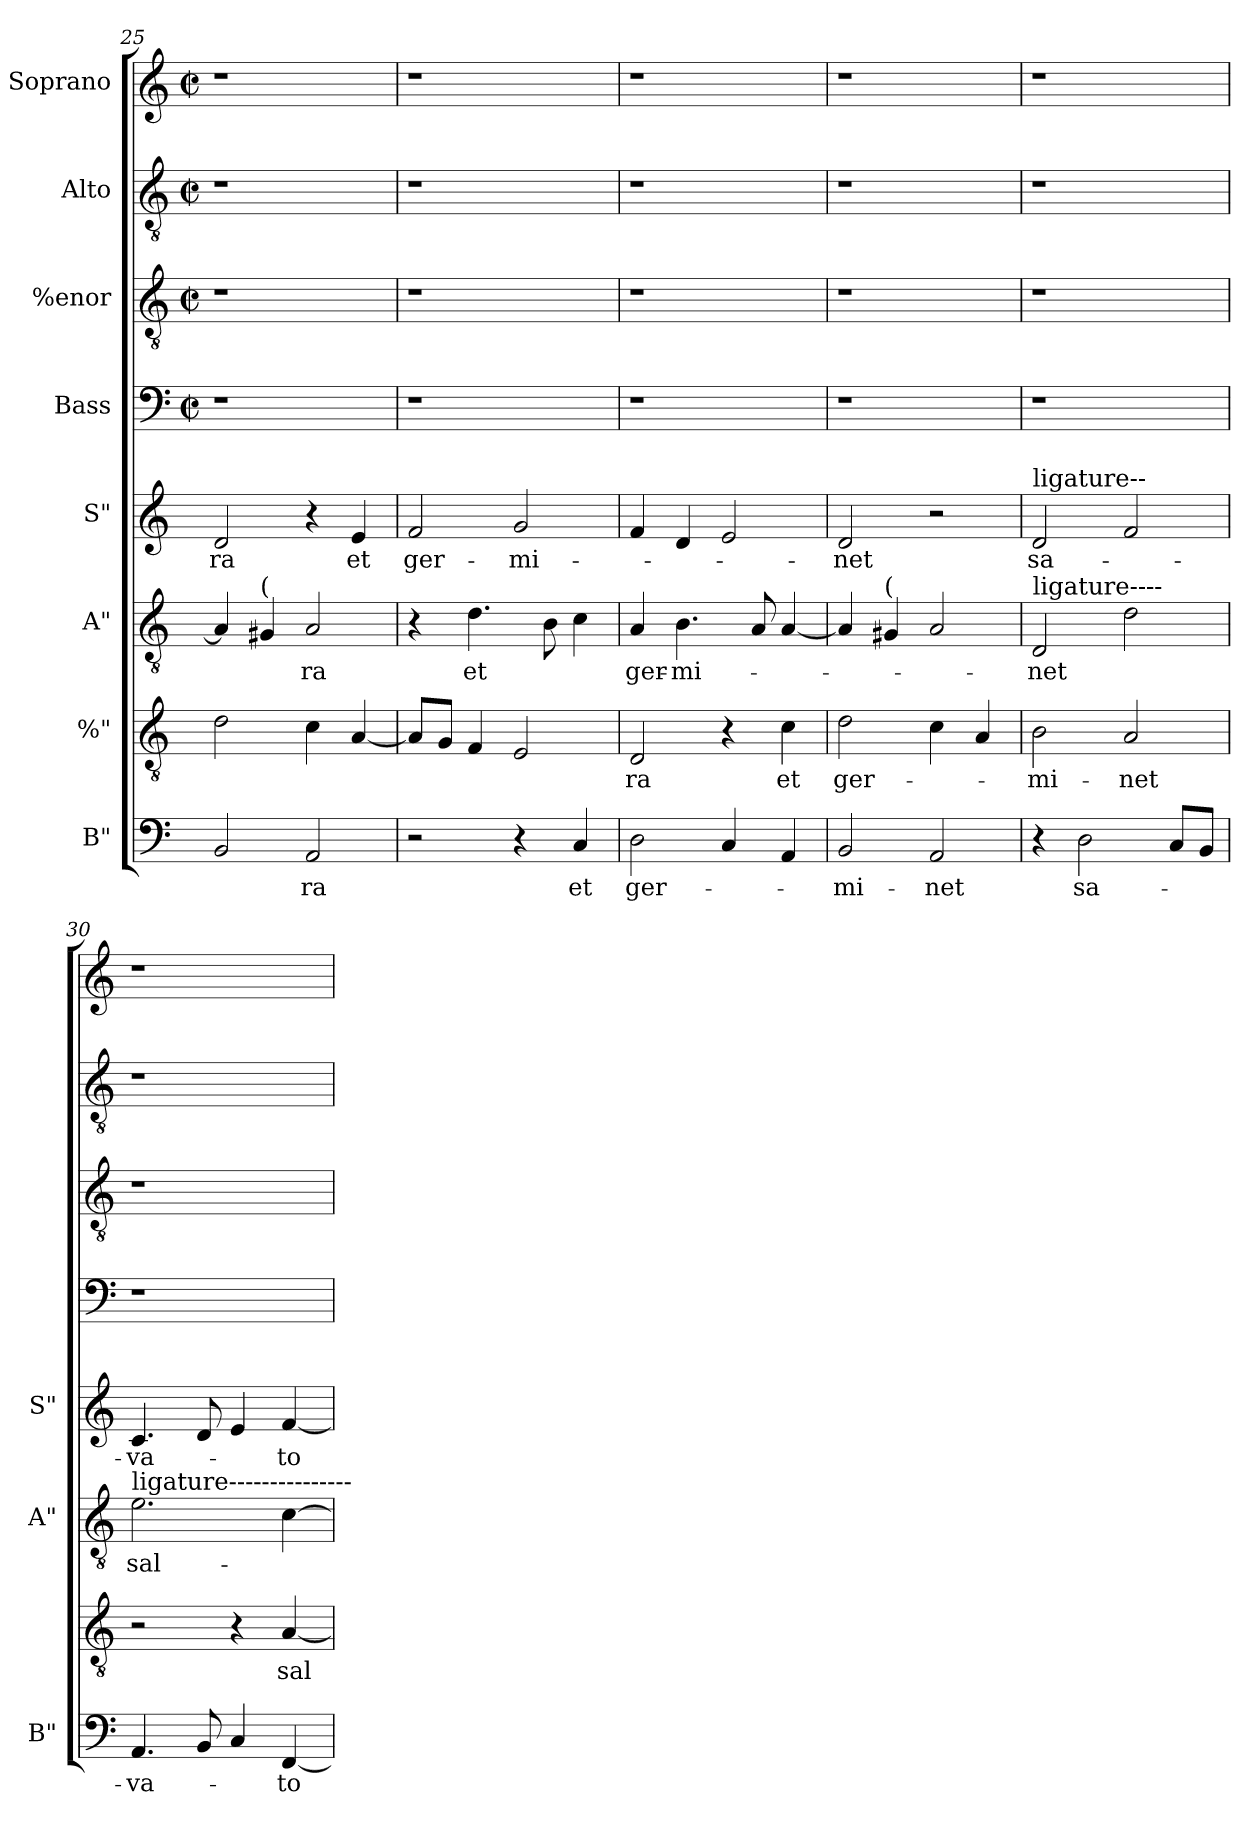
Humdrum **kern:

**kern	**text	**kern	**text	**kern	**text	**kern	**text	**kern	**kern	**kern	**kern
*part8	*part8	*part7	*part7	*part6	*part6	*part5	*part5	*part4	*part3	*part2	*part1
*staff8	*staff8	*staff7	*staff7	*staff6	*staff6	*staff5	*staff5	*staff4	*staff3	*staff2	*staff1
*I"B"	*	*I"%"	*	*I"A"	*	*I"S"	*	*I"Bass	*I"%enor	*I"Alto	*I"Soprano
*I'B"	*	*	*	*I'A"	*	*I'S"	*	*	*	*	*
*clefF4	*	*clefGv2	*	*clefGv2	*	*clefG2	*	*clefF4	*clefGv2	*clefGv2	*clefG2
*	*	*	*	*	*	*	*	*ITrd7c12	*	*	*
*k[]	*	*k[]	*	*k[]	*	*k[]	*	*k[]	*k[]	*k[]	*k[]
*C:	*	*C:	*	*C:	*	*C:	*	*C:	*C:	*C:	*C:
*	*	*	*	*	*	*	*	*M2/2	*M2/2	*M2/2	*M2/2
*	*	*	*	*	*	*	*	*met(c|)	*met(c|)	*met(c|)	*met(c|)
=25	=25	=25	=25	=25	=25	=25	=25	=25	=25	=25	=25
!	!	!	!	!	!	!	!LO:LY:b	!	!	!	!
2BB/	.	2d\	.	4A/]	.	2d/	-ra	1r	1r	1r	1r
!	!	!	!	!LO:TX:a:t=(	!	!	!	!	!	!	!
.	.	.	.	4G#X/	.	.	.	.	.	.	.
!	!LO:LY:b	!	!	!	!LO:LY:b	!	!	!	!	!	!
2AA/	-ra	4c\	.	2A/	-ra	4r	.	.	.	.	.
!	!	!	!	!	!	!	!LO:LY:b	!	!	!	!
.	.	[<4A/	.	.	.	4e/	et	.	.	.	.
=26	=26	=26	=26	=26	=26	=26	=26	=26	=26	=26	=26
!	!	!	!	!	!	!	!LO:LY:b	!	!	!	!
2r	.	8A/L]	.	4r	.	2f/	ger-	1r	1r	1r	1r
.	.	8G/J	.	.	.	.	.	.	.	.	.
!	!	!	!	!	!LO:LY:b	!	!	!	!	!	!
.	.	4F/	.	4.d\	et	.	.	.	.	.	.
!	!	!	!	!	!	!	!LO:LY:b	!	!	!	!
4r	.	2E/	.	.	.	2g/	-mi-	.	.	.	.
.	.	.	.	8B\	.	.	.	.	.	.	.
!	!LO:LY:b	!	!	!	!	!	!	!	!	!	!
4C/	et	.	.	4c\	.	.	.	.	.	.	.
=27	=27	=27	=27	=27	=27	=27	=27	=27	=27	=27	=27
!	!LO:LY:b	!	!LO:LY:b	!	!LO:LY:b	!	!	!	!	!	!
2D\	ger-	2D/	-ra	4A/	ger-	4f/	.	1r	1r	1r	1r
!	!	!	!	!	!LO:LY:b	!	!	!	!	!	!
.	.	.	.	4.B\	-mi-	4d/	.	.	.	.	.
4C/	.	4r	.	.	.	2e/	.	.	.	.	.
.	.	.	.	8A/	.	.	.	.	.	.	.
!	!	!	!LO:LY:b	!	!	!	!	!	!	!	!
4AA/	.	4c\	et	[<4A/	.	.	.	.	.	.	.
!!LO:LB:g=z
=28	=28	=28	=28	=28	=28	=28	=28	=28	=28	=28	=28
!	!LO:LY:b	!	!LO:LY:b	!	!	!	!LO:LY:b	!	!	!	!
2BB/	-mi-	2d\	ger-	4A/]	.	2d/	-net	1r	1r	1r	1r
!	!	!	!	!LO:TX:a:t=(	!	!	!	!	!	!	!
.	.	.	.	4G#X/	.	.	.	.	.	.	.
!	!LO:LY:b	!	!	!	!	!	!	!	!	!	!
2AA/	-net	4c\	.	2A/	.	2r	.	.	.	.	.
.	.	4A/	.	.	.	.	.	.	.	.	.
=29	=29	=29	=29	=29	=29	=29	=29	=29	=29	=29	=29
!	!	!	!	!	!	!LO:TX:a:t=ligature--	!	!	!	!	!
!	!	!	!	!LO:TX:a:t=ligature----	!	!	!	!	!	!	!
!	!	!	!LO:LY:b	!	!LO:LY:b	!	!LO:LY:b	!	!	!	!
4r	.	2B\	-mi-	2D/	-net	2d/	sa-	1r	1r	1r	1r
!	!LO:LY:b	!	!	!	!	!	!	!	!	!	!
2D\	sa-	.	.	.	.	.	.	.	.	.	.
!	!	!	!LO:LY:b	!	!	!	!	!	!	!	!
.	.	2A/	-net	2d\	.	2f/	.	.	.	.	.
8C/L	.	.	.	.	.	.	.	.	.	.	.
8BB/J	.	.	.	.	.	.	.	.	.	.	.
=30	=30	=30	=30	=30	=30	=30	=30	=30	=30	=30	=30
!	!	!	!	!LO:TX:a:t=ligature---------------	!	!	!	!	!	!	!
!	!LO:LY:b	!	!	!	!LO:LY:b	!	!LO:LY:b	!	!	!	!
4.AA/	-va-	2r	.	2.e\	sal-	4.c/	-va-	1r	1r	1r	1r
8BB/	.	.	.	.	.	8d/	.	.	.	.	.
4C/	.	4r	.	.	.	4e/	.	.	.	.	.
!	!LO:LY:b	!	!LO:LY:b	!	!	!	!LO:LY:b	!	!	!	!
[<4FF/	-to-	[<4A/	sal-	[>4c\	.	[<4f/	-to-	.	.	.	.
=	=	=	=	=	=	=	=	=	=	=	=
*-	*-	*-	*-	*-	*-	*-	*-	*-	*-	*-	*-
